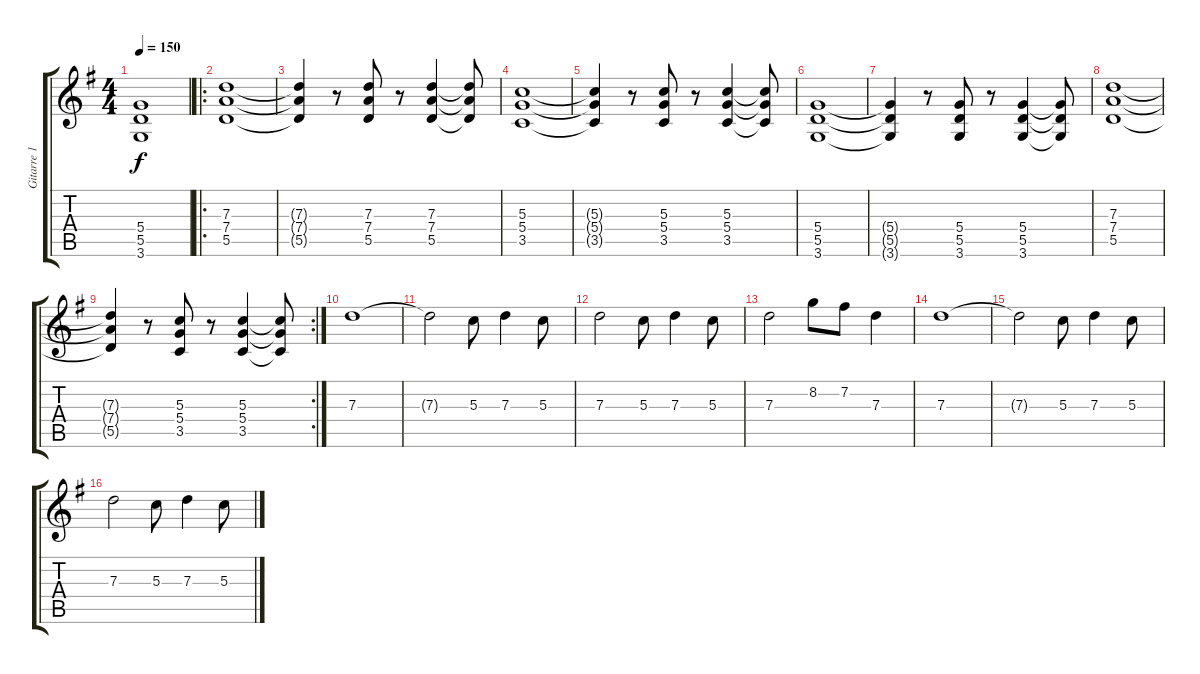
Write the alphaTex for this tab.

\track ("Gitarre 1" "Gitarre 1") {instrument overdrivenguitar}
\staff {score tabs}
\tuning (E4 B3 G3 D3 A2 E2) {hide}
\ts (4 4)
\tempo 150
\clef g2
\ks g
(5.4{t} 5.5{t} 3.6{t}).1{dy f} |
\ro
(7.3 7.4 5.5).1 |
(7.3{t} 7.4{t} 5.5{t}).4 r.8 (7.3 7.4 5.5).8 r.8 (7.3 7.4 5.5).4 (7.3{t} 7.4{t} 5.5{t}).8 |
(5.3 5.4 3.5).1 |
(5.3{t} 5.4{t} 3.5{t}).4 r.8 (5.3 5.4 3.5).8 r.8 (5.3 5.4 3.5).4 (5.3{t} 5.4{t} 3.5{t}).8 |
(5.4 5.5 3.6).1 |
(5.4{t} 5.5{t} 3.6{t}).4 r.8 (5.4 5.5 3.6).8 r.8 (5.4 5.5 3.6).4 (5.4{t} 5.5{t} 3.6{t}).8 |
(7.3 7.4 5.5).1 |
\rc 2
(7.3{t} 7.4{t} 5.5{t}).4 r.8 (5.3 5.4 3.5).8 r.8 (5.3 5.4 3.5).4 (5.3{t} 5.4{t} 3.5{t}).8 |
7.3.1 |
7.3{t}.2 5.3.8 7.3.4 5.3.8 |
7.3.2 5.3.8 7.3.4 5.3.8 |
7.3.2 8.2.8 7.2.8 7.3.4 |
7.3.1 |
7.3{t}.2 5.3.8 7.3.4 5.3.8 |
7.3.2 5.3.8 7.3.4 5.3.8
